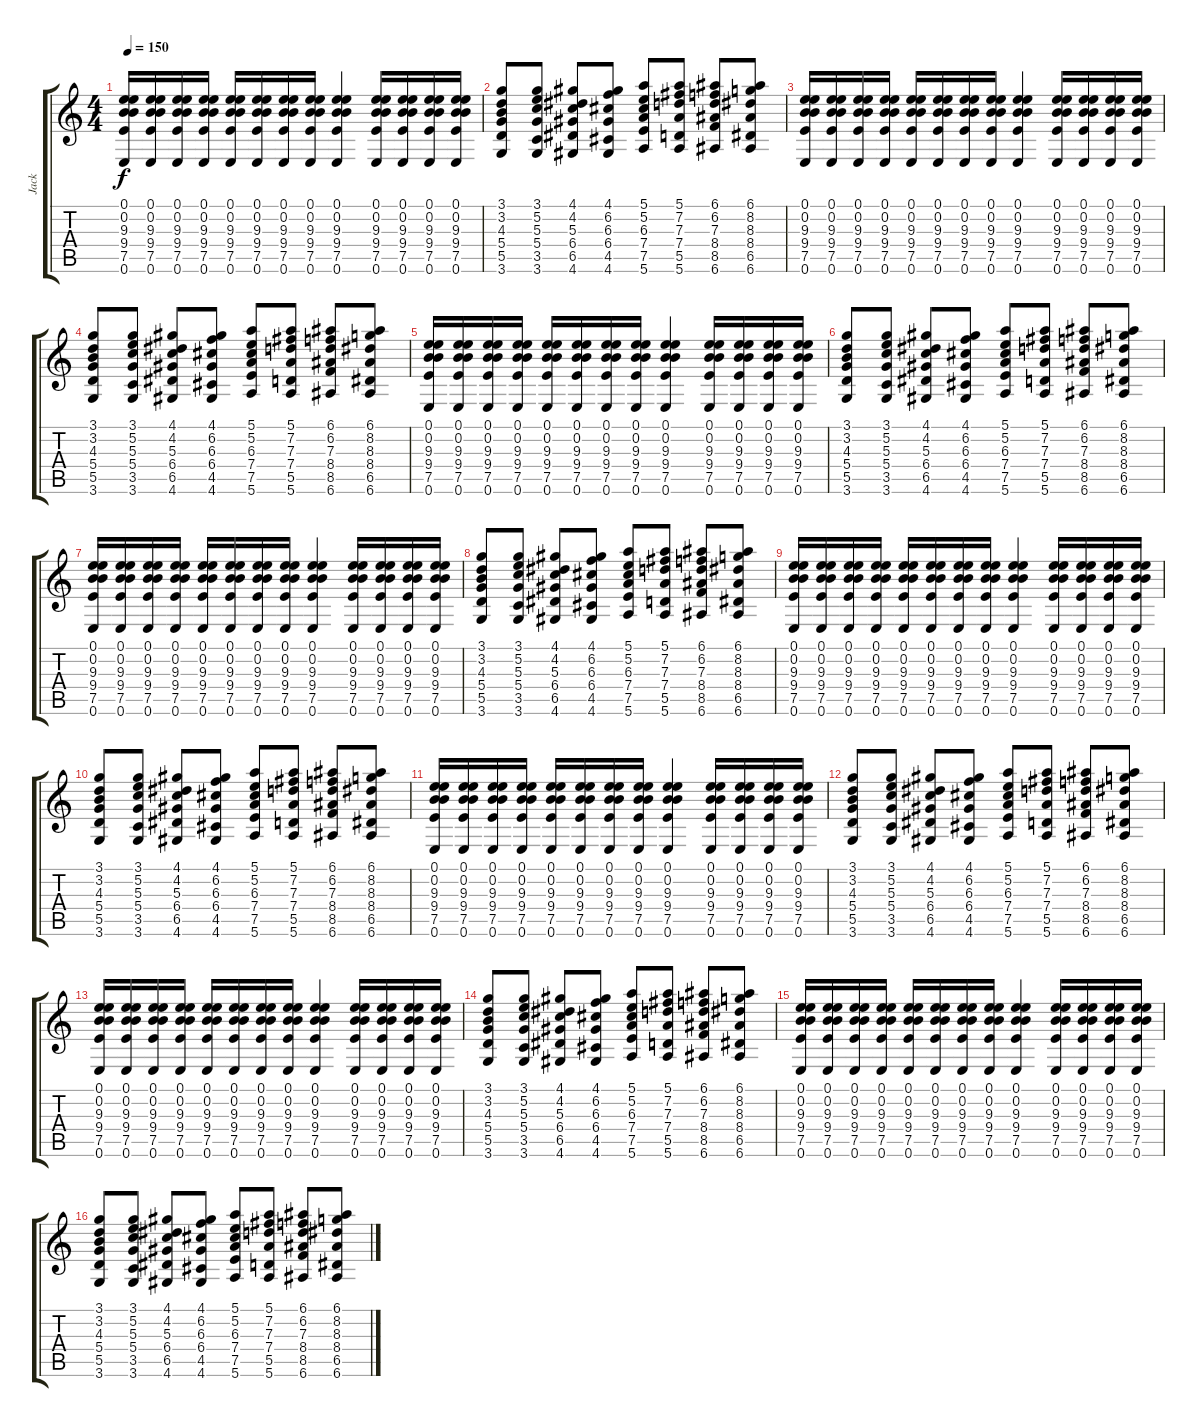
\track ("Jack" "Jack") {instrument acousticguitarsteel}
\staff {score tabs}
\tuning (E4 B3 G3 D3 A2 E2) {hide}
\ts (4 4)
\tempo 150
\clef g2
\ks c
(0.1 0.2 9.3 9.4 7.5 0.6).16{dy f instrument acousticguitarsteel} (0.1 0.2 9.3 9.4 7.5 0.6).16 (0.1 0.2 9.3 9.4 7.5 0.6).16 (0.1 0.2 9.3 9.4 7.5 0.6).16 (0.1 0.2 9.3 9.4 7.5 0.6).16 (0.1 0.2 9.3 9.4 7.5 0.6).16 (0.1 0.2 9.3 9.4 7.5 0.6).16 (0.1 0.2 9.3 9.4 7.5 0.6).16 (0.1 0.2 9.3 9.4 7.5 0.6).4 (0.1 0.2 9.3 9.4 7.5 0.6).16 (0.1 0.2 9.3 9.4 7.5 0.6).16 (0.1 0.2 9.3 9.4 7.5 0.6).16 (0.1 0.2 9.3 9.4 7.5 0.6).16 |
(3.1 3.2 4.3 5.4 5.5 3.6).8 (3.1 5.2 5.3 5.4 3.5 3.6).8 (4.1 4.2 5.3 6.4 6.5 4.6).8 (4.1 6.2 6.3 6.4 4.5 4.6).8 (5.1 5.2 6.3 7.4 7.5 5.6).8 (5.1 7.2 7.3 7.4 5.5 5.6).8 (6.1 6.2 7.3 8.4 8.5 6.6).8 (6.1 8.2 8.3 8.4 6.5 6.6).8 |
(0.1 0.2 9.3 9.4 7.5 0.6).16 (0.1 0.2 9.3 9.4 7.5 0.6).16 (0.1 0.2 9.3 9.4 7.5 0.6).16 (0.1 0.2 9.3 9.4 7.5 0.6).16 (0.1 0.2 9.3 9.4 7.5 0.6).16 (0.1 0.2 9.3 9.4 7.5 0.6).16 (0.1 0.2 9.3 9.4 7.5 0.6).16 (0.1 0.2 9.3 9.4 7.5 0.6).16 (0.1 0.2 9.3 9.4 7.5 0.6).4 (0.1 0.2 9.3 9.4 7.5 0.6).16 (0.1 0.2 9.3 9.4 7.5 0.6).16 (0.1 0.2 9.3 9.4 7.5 0.6).16 (0.1 0.2 9.3 9.4 7.5 0.6).16 |
(3.1 3.2 4.3 5.4 5.5 3.6).8 (3.1 5.2 5.3 5.4 3.5 3.6).8 (4.1 4.2 5.3 6.4 6.5 4.6).8 (4.1 6.2 6.3 6.4 4.5 4.6).8 (5.1 5.2 6.3 7.4 7.5 5.6).8 (5.1 7.2 7.3 7.4 5.5 5.6).8 (6.1 6.2 7.3 8.4 8.5 6.6).8 (6.1 8.2 8.3 8.4 6.5 6.6).8 |
(0.1 0.2 9.3 9.4 7.5 0.6).16 (0.1 0.2 9.3 9.4 7.5 0.6).16 (0.1 0.2 9.3 9.4 7.5 0.6).16 (0.1 0.2 9.3 9.4 7.5 0.6).16 (0.1 0.2 9.3 9.4 7.5 0.6).16 (0.1 0.2 9.3 9.4 7.5 0.6).16 (0.1 0.2 9.3 9.4 7.5 0.6).16 (0.1 0.2 9.3 9.4 7.5 0.6).16 (0.1 0.2 9.3 9.4 7.5 0.6).4 (0.1 0.2 9.3 9.4 7.5 0.6).16 (0.1 0.2 9.3 9.4 7.5 0.6).16 (0.1 0.2 9.3 9.4 7.5 0.6).16 (0.1 0.2 9.3 9.4 7.5 0.6).16 |
(3.1 3.2 4.3 5.4 5.5 3.6).8 (3.1 5.2 5.3 5.4 3.5 3.6).8 (4.1 4.2 5.3 6.4 6.5 4.6).8 (4.1 6.2 6.3 6.4 4.5 4.6).8 (5.1 5.2 6.3 7.4 7.5 5.6).8 (5.1 7.2 7.3 7.4 5.5 5.6).8 (6.1 6.2 7.3 8.4 8.5 6.6).8 (6.1 8.2 8.3 8.4 6.5 6.6).8 |
(0.1 0.2 9.3 9.4 7.5 0.6).16 (0.1 0.2 9.3 9.4 7.5 0.6).16 (0.1 0.2 9.3 9.4 7.5 0.6).16 (0.1 0.2 9.3 9.4 7.5 0.6).16 (0.1 0.2 9.3 9.4 7.5 0.6).16 (0.1 0.2 9.3 9.4 7.5 0.6).16 (0.1 0.2 9.3 9.4 7.5 0.6).16 (0.1 0.2 9.3 9.4 7.5 0.6).16 (0.1 0.2 9.3 9.4 7.5 0.6).4 (0.1 0.2 9.3 9.4 7.5 0.6).16 (0.1 0.2 9.3 9.4 7.5 0.6).16 (0.1 0.2 9.3 9.4 7.5 0.6).16 (0.1 0.2 9.3 9.4 7.5 0.6).16 |
(3.1 3.2 4.3 5.4 5.5 3.6).8 (3.1 5.2 5.3 5.4 3.5 3.6).8 (4.1 4.2 5.3 6.4 6.5 4.6).8 (4.1 6.2 6.3 6.4 4.5 4.6).8 (5.1 5.2 6.3 7.4 7.5 5.6).8 (5.1 7.2 7.3 7.4 5.5 5.6).8 (6.1 6.2 7.3 8.4 8.5 6.6).8 (6.1 8.2 8.3 8.4 6.5 6.6).8 |
(0.1 0.2 9.3 9.4 7.5 0.6).16 (0.1 0.2 9.3 9.4 7.5 0.6).16 (0.1 0.2 9.3 9.4 7.5 0.6).16 (0.1 0.2 9.3 9.4 7.5 0.6).16 (0.1 0.2 9.3 9.4 7.5 0.6).16 (0.1 0.2 9.3 9.4 7.5 0.6).16 (0.1 0.2 9.3 9.4 7.5 0.6).16 (0.1 0.2 9.3 9.4 7.5 0.6).16 (0.1 0.2 9.3 9.4 7.5 0.6).4 (0.1 0.2 9.3 9.4 7.5 0.6).16 (0.1 0.2 9.3 9.4 7.5 0.6).16 (0.1 0.2 9.3 9.4 7.5 0.6).16 (0.1 0.2 9.3 9.4 7.5 0.6).16 |
(3.1 3.2 4.3 5.4 5.5 3.6).8 (3.1 5.2 5.3 5.4 3.5 3.6).8 (4.1 4.2 5.3 6.4 6.5 4.6).8 (4.1 6.2 6.3 6.4 4.5 4.6).8 (5.1 5.2 6.3 7.4 7.5 5.6).8 (5.1 7.2 7.3 7.4 5.5 5.6).8 (6.1 6.2 7.3 8.4 8.5 6.6).8 (6.1 8.2 8.3 8.4 6.5 6.6).8 |
(0.1 0.2 9.3 9.4 7.5 0.6).16 (0.1 0.2 9.3 9.4 7.5 0.6).16 (0.1 0.2 9.3 9.4 7.5 0.6).16 (0.1 0.2 9.3 9.4 7.5 0.6).16 (0.1 0.2 9.3 9.4 7.5 0.6).16 (0.1 0.2 9.3 9.4 7.5 0.6).16 (0.1 0.2 9.3 9.4 7.5 0.6).16 (0.1 0.2 9.3 9.4 7.5 0.6).16 (0.1 0.2 9.3 9.4 7.5 0.6).4 (0.1 0.2 9.3 9.4 7.5 0.6).16 (0.1 0.2 9.3 9.4 7.5 0.6).16 (0.1 0.2 9.3 9.4 7.5 0.6).16 (0.1 0.2 9.3 9.4 7.5 0.6).16 |
(3.1 3.2 4.3 5.4 5.5 3.6).8 (3.1 5.2 5.3 5.4 3.5 3.6).8 (4.1 4.2 5.3 6.4 6.5 4.6).8 (4.1 6.2 6.3 6.4 4.5 4.6).8 (5.1 5.2 6.3 7.4 7.5 5.6).8 (5.1 7.2 7.3 7.4 5.5 5.6).8 (6.1 6.2 7.3 8.4 8.5 6.6).8 (6.1 8.2 8.3 8.4 6.5 6.6).8 |
(0.1 0.2 9.3 9.4 7.5 0.6).16 (0.1 0.2 9.3 9.4 7.5 0.6).16 (0.1 0.2 9.3 9.4 7.5 0.6).16 (0.1 0.2 9.3 9.4 7.5 0.6).16 (0.1 0.2 9.3 9.4 7.5 0.6).16 (0.1 0.2 9.3 9.4 7.5 0.6).16 (0.1 0.2 9.3 9.4 7.5 0.6).16 (0.1 0.2 9.3 9.4 7.5 0.6).16 (0.1 0.2 9.3 9.4 7.5 0.6).4 (0.1 0.2 9.3 9.4 7.5 0.6).16 (0.1 0.2 9.3 9.4 7.5 0.6).16 (0.1 0.2 9.3 9.4 7.5 0.6).16 (0.1 0.2 9.3 9.4 7.5 0.6).16 |
(3.1 3.2 4.3 5.4 5.5 3.6).8 (3.1 5.2 5.3 5.4 3.5 3.6).8 (4.1 4.2 5.3 6.4 6.5 4.6).8 (4.1 6.2 6.3 6.4 4.5 4.6).8 (5.1 5.2 6.3 7.4 7.5 5.6).8 (5.1 7.2 7.3 7.4 5.5 5.6).8 (6.1 6.2 7.3 8.4 8.5 6.6).8 (6.1 8.2 8.3 8.4 6.5 6.6).8 |
(0.1 0.2 9.3 9.4 7.5 0.6).16 (0.1 0.2 9.3 9.4 7.5 0.6).16 (0.1 0.2 9.3 9.4 7.5 0.6).16 (0.1 0.2 9.3 9.4 7.5 0.6).16 (0.1 0.2 9.3 9.4 7.5 0.6).16 (0.1 0.2 9.3 9.4 7.5 0.6).16 (0.1 0.2 9.3 9.4 7.5 0.6).16 (0.1 0.2 9.3 9.4 7.5 0.6).16 (0.1 0.2 9.3 9.4 7.5 0.6).4 (0.1 0.2 9.3 9.4 7.5 0.6).16 (0.1 0.2 9.3 9.4 7.5 0.6).16 (0.1 0.2 9.3 9.4 7.5 0.6).16 (0.1 0.2 9.3 9.4 7.5 0.6).16 |
(3.1 3.2 4.3 5.4 5.5 3.6).8 (3.1 5.2 5.3 5.4 3.5 3.6).8 (4.1 4.2 5.3 6.4 6.5 4.6).8 (4.1 6.2 6.3 6.4 4.5 4.6).8 (5.1 5.2 6.3 7.4 7.5 5.6).8 (5.1 7.2 7.3 7.4 5.5 5.6).8 (6.1 6.2 7.3 8.4 8.5 6.6).8 (6.1 8.2 8.3 8.4 6.5 6.6).8
